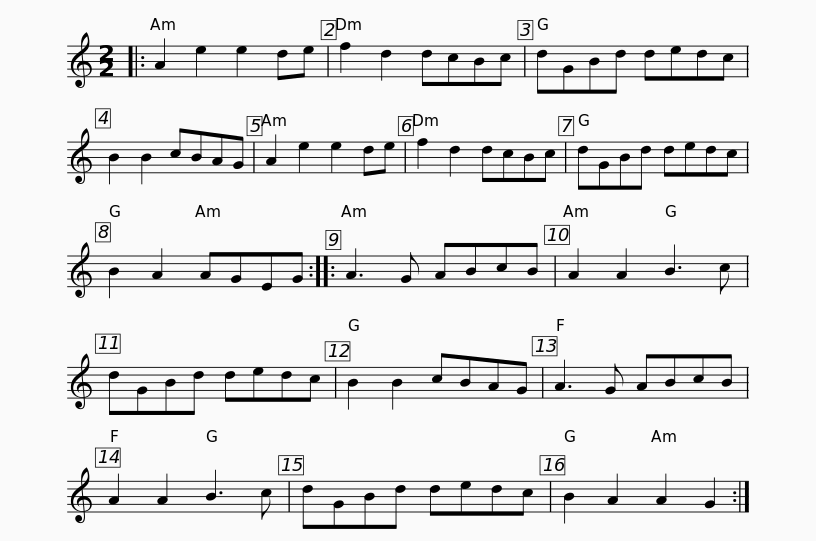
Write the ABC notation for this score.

X:1
L:1/8
M:2/2
I:linebreak $
K:C
V:1 treble
V:1
|: A2 e2 e2 de | f2 d2 dcBc | dGBd dedc | B2 B2 cBAG | A2 e2 e2 de | %5
 f2 d2 dcBc |$ dGBd dedc | B2 A2 AGEG :: A3 G ABcB | A2 A2 B3 c | %10
 dGBd dedc | B2 B2 cBAG |$ A3 G ABcB | A2 A2 B3 c | dGBd dedc | %15
 B2 A2 A2 G2 :| %16
